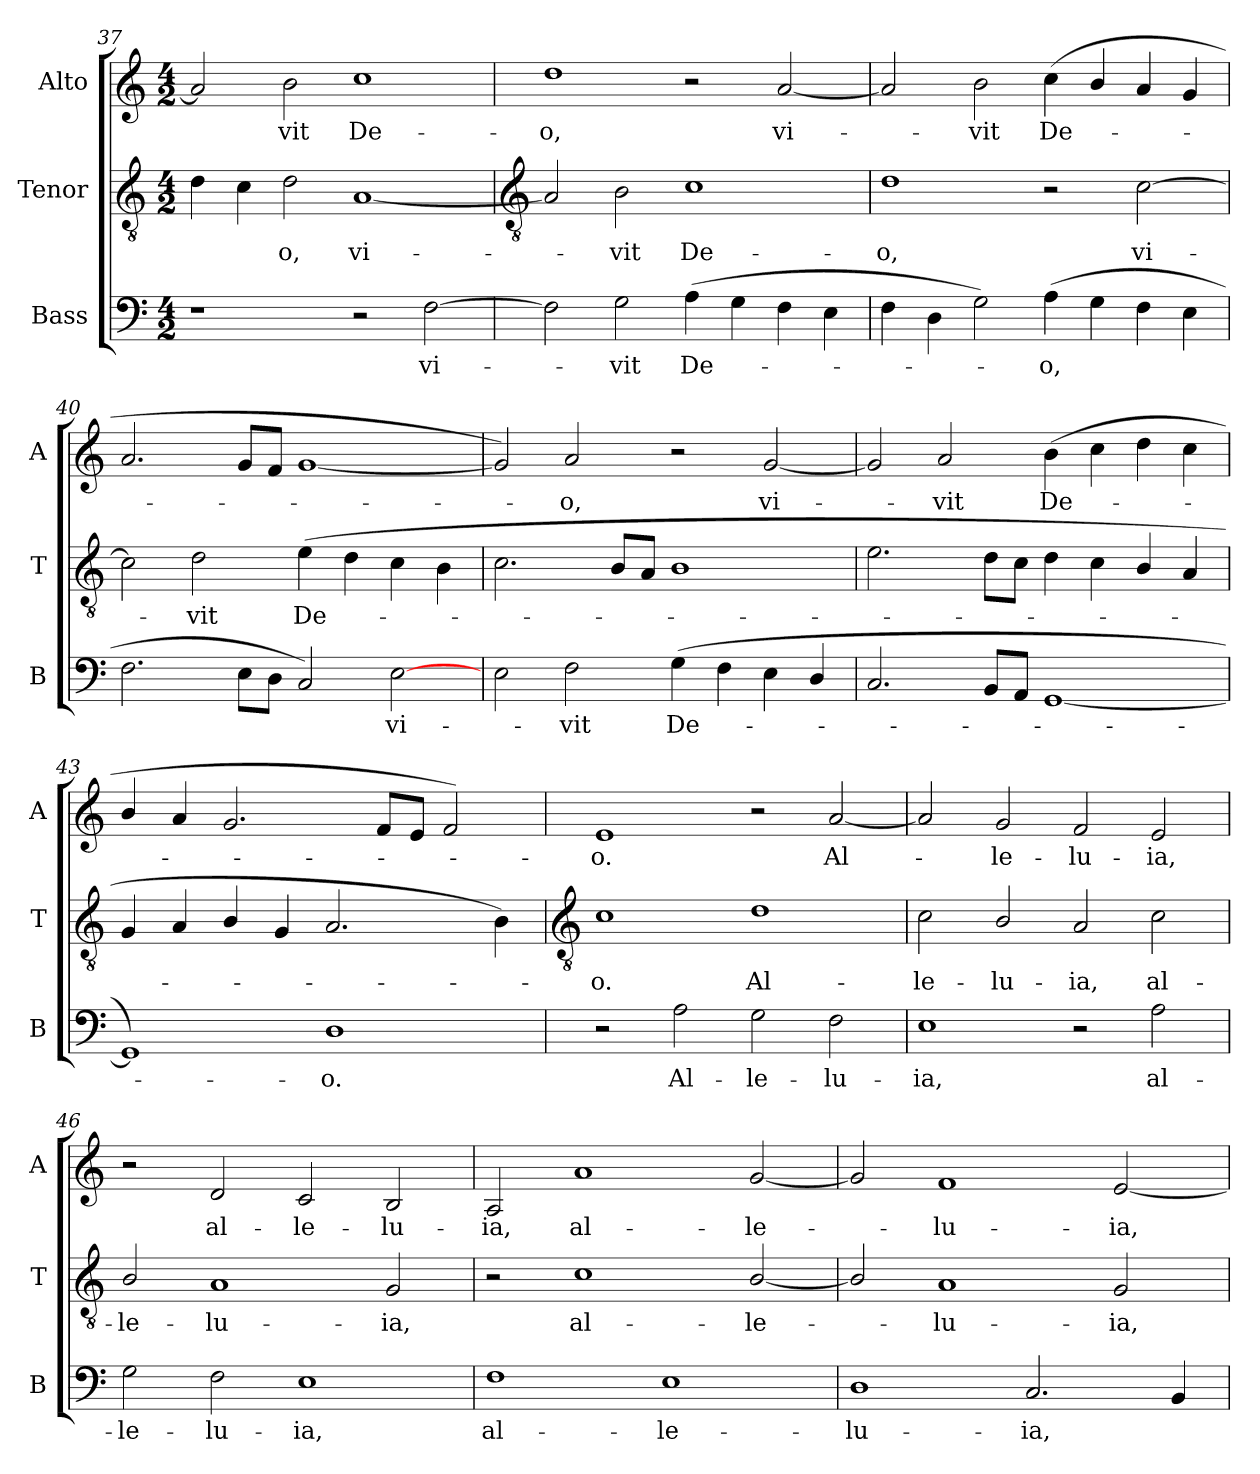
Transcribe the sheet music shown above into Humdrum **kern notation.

**kern	**text	**kern	**text	**kern	**text
*part3	*part3	*part2	*part2	*part1	*part1
*staff3	*staff3	*staff2	*staff2	*staff1	*staff1
*I"Bass	*	*I"Tenor	*	*I"Alto	*
*I'B	*	*I'T	*	*I'A	*
*clefF4	*	*clefGv2	*	*clefG2	*
*k[]	*	*k[]	*	*k[]	*
*C:	*	*C:	*	*C:	*
*M4/2	*	*M4/2	*	*M4/2	*
=37	=37	=37	=37	=37	=37
1r	.	4d	.	2a]	.
.	.	4c	.	.	.
!	!	!	!LO:LY:b	!	!LO:LY:b
.	.	2d	o,	2b	vit
!	!	!	!LO:LY:b	!	!LO:LY:b
2r	.	[1A	vi-	1cc	De-
!	!LO:LY:b	!	!	!	!
[2F	vi-	.	.	.	.
!!LO:LB:g=z
=38	=38	=38	=38	=38	=38
*	*	*clefGv2	*	*	*
!	!	!	!	!	!LO:LY:b
2F]	.	2A]	.	1dd	-o,
!	!LO:LY:b	!	!LO:LY:b	!	!
2G	-vit	2B	vit	.	.
!	!LO:LY:b	!	!LO:LY:b	!	!
(>4A	De-	1c	De-	2r	.
4G	.	.	.	.	.
!	!	!	!	!	!LO:LY:b
4F	.	.	.	[2a	vi-
4E	.	.	.	.	.
=39	=39	=39	=39	=39	=39
!	!	!	!LO:LY:b	!	!
4F	.	1d	-o,	2a]	.
4D	.	.	.	.	.
!	!	!	!	!	!LO:LY:b
2G)	.	.	.	2b	vit
!	!LO:LY:b	!	!	!	!LO:LY:b
(>4A	o,	2r	.	(<4cc	De-
4G	.	.	.	4b/	.
!	!	!	!LO:LY:b	!	!
4F	.	[2c	vi-	4a	.
4E	.	.	.	4g	.
=40	=40	=40	=40	=40	=40
2.F	.	2c]	.	2.a	.
!	!	!	!LO:LY:b	!	!
.	.	2d	vit	.	.
8EL	.	.	.	8gL	.
8DJ	.	.	.	8fJ	.
!	!	!	!LO:LY:b	!	!
2C)	.	(>4e	De-	[1g	.
.	.	4d	.	.	.
!	!LO:LY:b	!	!	!	!
[2E	vi-	4c	.	.	.
.	.	4B	.	.	.
=41	=41	=41	=41	=41	=41
2E	.	2.c	.	2g])	.
!	!LO:LY:b	!	!	!	!LO:LY:b
2F	vit	.	.	2a	o,
.	.	8BL	.	.	.
.	.	8AJ	.	.	.
!	!LO:LY:b	!	!	!	!
(<4G	De-	1B	.	2r	.
4F	.	.	.	.	.
!	!	!	!	!	!LO:LY:b
4E	.	.	.	[2g	vi-
4D/	.	.	.	.	.
=42	=42	=42	=42	=42	=42
2.C	.	2.e	.	2g]	.
!	!	!	!	!	!LO:LY:b
.	.	.	.	2a	vit
8BBL	.	8dL	.	.	.
8AAJ	.	8cJ	.	.	.
!	!	!	!	!	!LO:LY:b
[1GG	.	4d	.	(<4b	De-
.	.	4c	.	4cc	.
.	.	4B/	.	4dd	.
.	.	4A	.	4cc	.
=43	=43	=43	=43	=43	=43
1GG])	.	4G	.	4b/	.
.	.	4A	.	4a	.
.	.	4B/	.	2.g	.
.	.	4G	.	.	.
!	!LO:LY:b	!	!	!	!
1D	o.	2.A	.	.	.
.	.	.	.	8fL	.
.	.	.	.	8eJ	.
.	.	.	.	2f)	.
.	.	4B)	.	.	.
!!LO:LB:g=z
=44	=44	=44	=44	=44	=44
*	*	*clefGv2	*	*	*
!	!	!	!LO:LY:b	!	!LO:LY:b
2r	.	1c	o.	1e	o.
!	!LO:LY:b	!	!	!	!
2A	Al-	.	.	.	.
!	!LO:LY:b	!	!LO:LY:b	!	!
2G	-le-	1d	Al-	2r	.
!	!LO:LY:b	!	!	!	!LO:LY:b
2F	-lu-	.	.	[2a	Al-
=45	=45	=45	=45	=45	=45
!	!LO:LY:b	!	!LO:LY:b	!	!
1E	-ia,	2c	-le-	2a]	.
!	!	!	!LO:LY:b	!	!LO:LY:b
.	.	2B/	-lu-	2g	le-
!	!	!	!LO:LY:b	!	!LO:LY:b
2r	.	2A	-ia,	2f	-lu-
!	!LO:LY:b	!	!LO:LY:b	!	!LO:LY:b
2A	al-	2c	al-	2e	-ia,
=46	=46	=46	=46	=46	=46
!	!LO:LY:b	!	!LO:LY:b	!	!
2G	-le-	2B/	-le-	2r	.
!	!LO:LY:b	!	!LO:LY:b	!	!LO:LY:b
2F	-lu-	1A	-lu-	2d	al-
!	!LO:LY:b	!	!	!	!LO:LY:b
1E	-ia,	.	.	2c	-le-
!	!	!	!LO:LY:b	!	!LO:LY:b
.	.	2G	-ia,	2B	-lu-
=47	=47	=47	=47	=47	=47
!	!LO:LY:b	!	!	!	!LO:LY:b
1F	al-	2r	.	2A	-ia,
!	!	!	!LO:LY:b	!	!LO:LY:b
.	.	1c	al-	1a	al-
!	!LO:LY:b	!	!	!	!
1E	-le-	.	.	.	.
!	!	!	!LO:LY:b	!	!LO:LY:b
.	.	[2B/	-le-	[2g	-le-
=48	=48	=48	=48	=48	=48
!	!LO:LY:b	!	!	!	!
1D	-lu-	2B/]	.	2g]	.
!	!	!	!LO:LY:b	!	!LO:LY:b
.	.	1A	lu-	1f	lu-
!	!LO:LY:b	!	!	!	!
2.C	-ia,	.	.	.	.
!	!	!	!LO:LY:b	!	!LO:LY:b
.	.	2G	-ia,	[2e	-ia,
4BB	.	.	.	.	.
=	=	=	=	=	=
*-	*-	*-	*-	*-	*-
